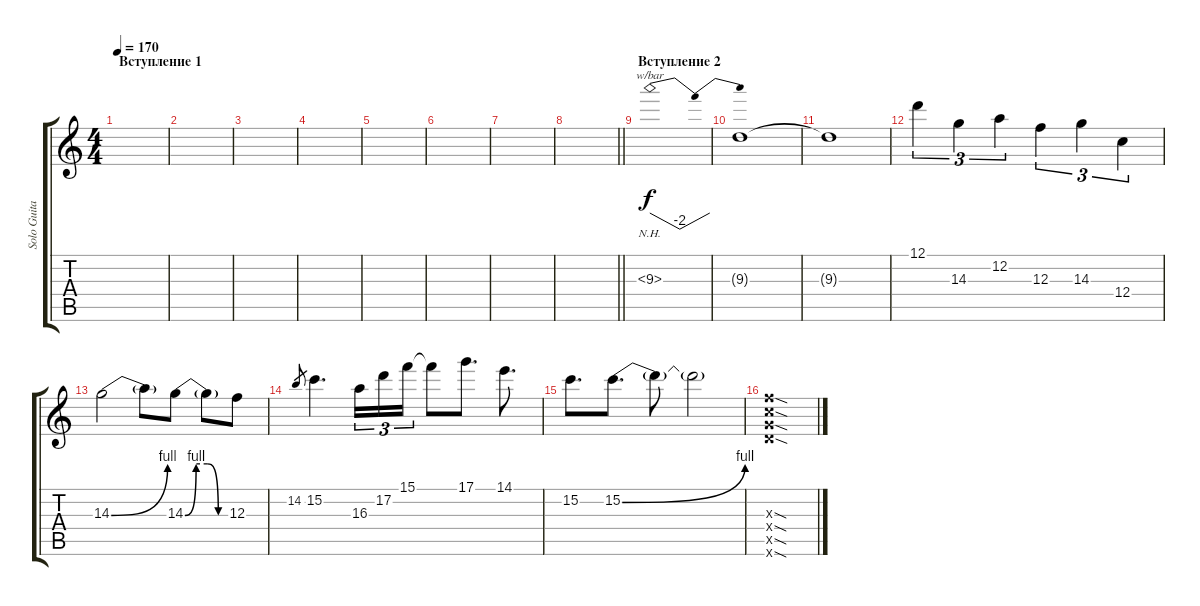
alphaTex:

\track ("Solo Guitar" "Solo Guita") {instrument distortionguitar}
\staff {score tabs}
\tuning (D4 A3 F3 C3 G2 D2) {hide}
\ts (4 4)
\section ("" "Вступление 1")
\tempo 170
\clef g2
\ks c
|
|
|
|
|
|
|
\barLineRight lightlight
|
\section ("" "Вступление 2")
9.3{nh}.1{tbe (dip default 0 0 30 -8 60 0)} |
9.3{t}.1 |
9.3{t}.1 |
12.1.4{tu (3 2)} 14.3.4{tu (3 2)} 12.2.4{tu (3 2)} 12.3.4{tu (3 2)} 14.3.4{tu (3 2)} 12.4.4{tu (3 2)} |
14.3{be (bend 0 0 60 4)}.2 14.3{t}.8 14.3{be (custom 0 0 15 4 30 4 45 0 60 0)}.8 14.3{t}.8 12.3.8 |
14.2.8{gr} 15.2.4{d} 16.3.16{tu (3 2)} 17.2.16{tu (3 2)} 15.1.16{tu (3 2)} 15.1{t}.8 17.1.8{d} 14.1.8{d} |
15.2.8{d} 15.2{be (bend 0 0 60 4)}.8{d} 15.2{t}.8 15.2{t}.2 |
(12.3{sod x} 12.4{sod x} 12.5{sod x} 12.6{sod x}).1
